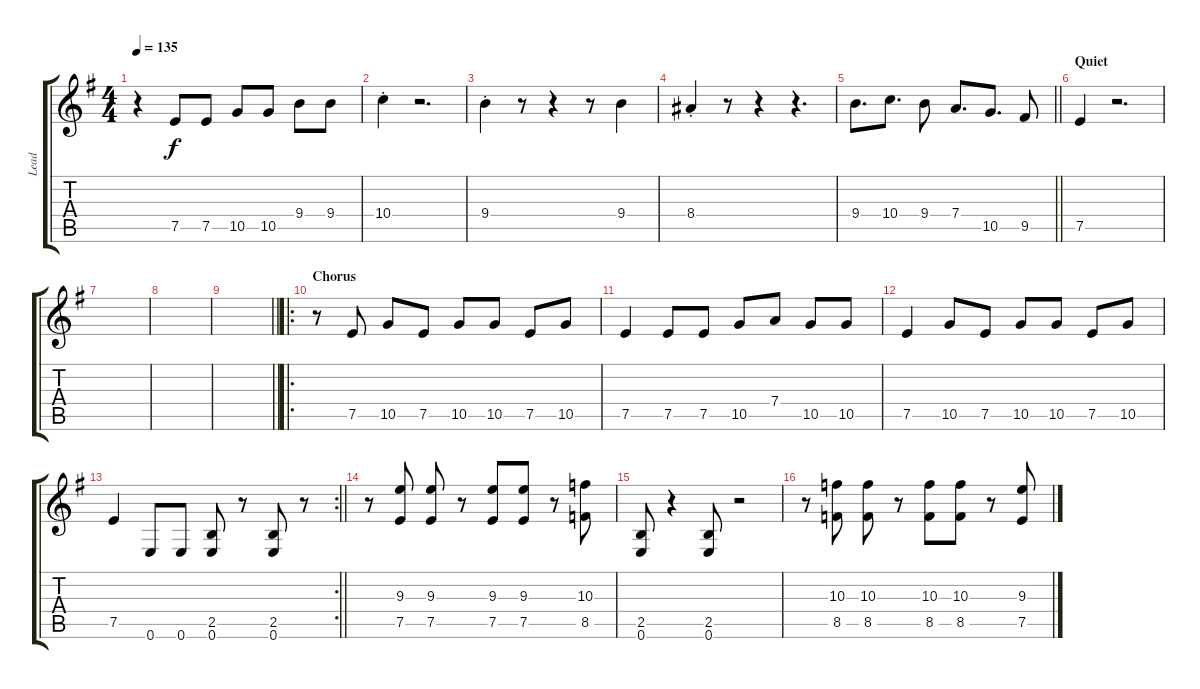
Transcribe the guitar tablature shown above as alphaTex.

\track ("Lead" "Lead") {instrument distortionguitar}
\staff {score tabs}
\tuning (E4 B3 G3 D3 A2 E2) {hide}
\ts (4 4)
\tempo 135
\clef g2
\ks g
r.4{dy f} 7.5.8 7.5.8 10.5.8 10.5.8 9.4.8 9.4.8 |
10.4{st}.4 r.2{d} |
9.4{st}.4 r.8 r.4 r.8 9.4.4 |
8.4{st}.4 r.8 r.4 r.4{d} |
\barLineRight lightlight
9.4.8{d} 10.4.8{d} 9.4.8 7.4.8{d} 10.5.8{d} 9.5.8 |
\section ("" "Quiet")
7.5.4 r.2{d} |
|
|
\barLineRight lightlight
|
\ro
\section ("" "Chorus")
r.8 7.5.8 10.5.8 7.5.8 10.5.8 10.5.8 7.5.8 10.5.8 |
7.5.4 7.5.8 7.5.8 10.5.8 7.4.8 10.5.8 10.5.8 |
7.5.4 10.5.8 7.5.8 10.5.8 10.5.8 7.5.8 10.5.8 |
\rc 2
\barLineRight lightlight
7.5.4 0.6.8 0.6.8 (2.5 0.6).8 r.8 (2.5 0.6).8 r.8 |
r.8 (9.3 7.5).8 (9.3 7.5).8 r.8 (9.3 7.5).8 (9.3 7.5).8 r.8 (10.3 8.5).8 |
(2.5 0.6).8 r.4 (2.5 0.6).8 r.2 |
r.8 (10.3 8.5).8 (10.3 8.5).8 r.8 (10.3 8.5).8 (10.3 8.5).8 r.8 (9.3 7.5).8
